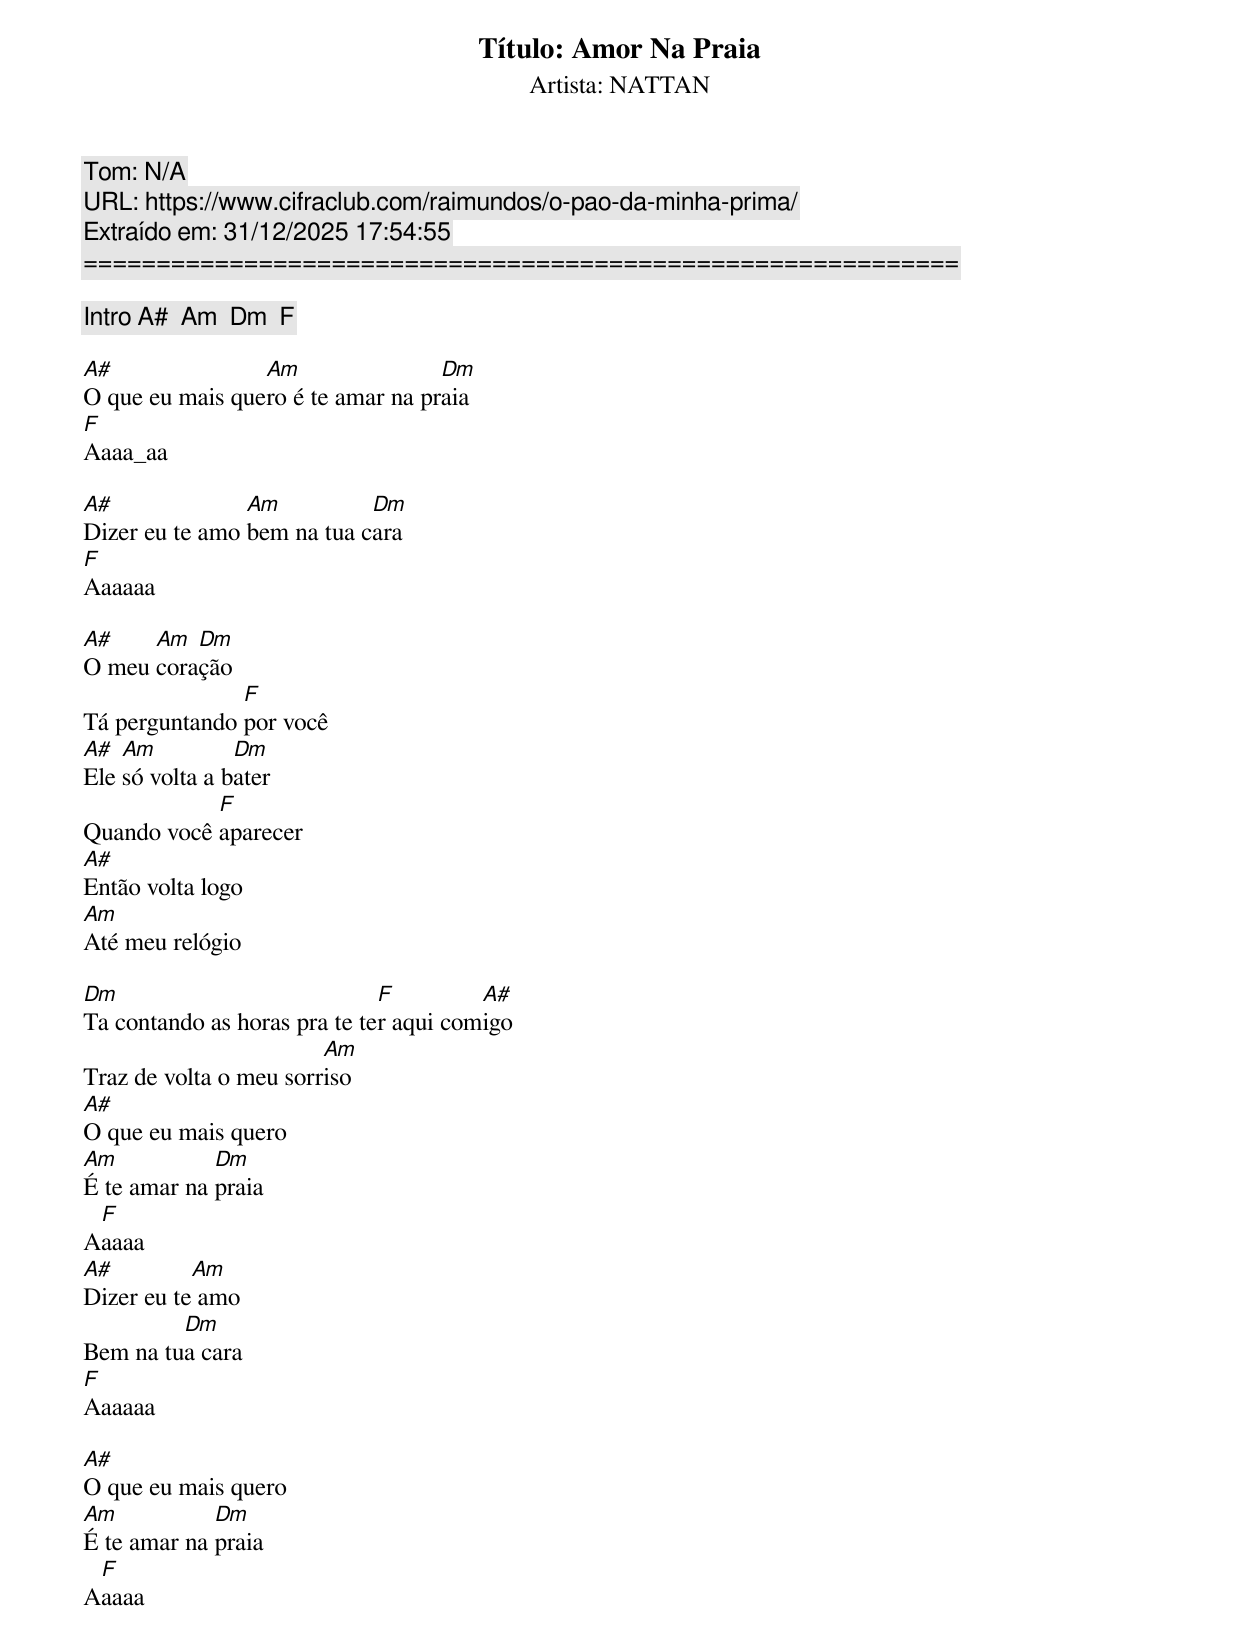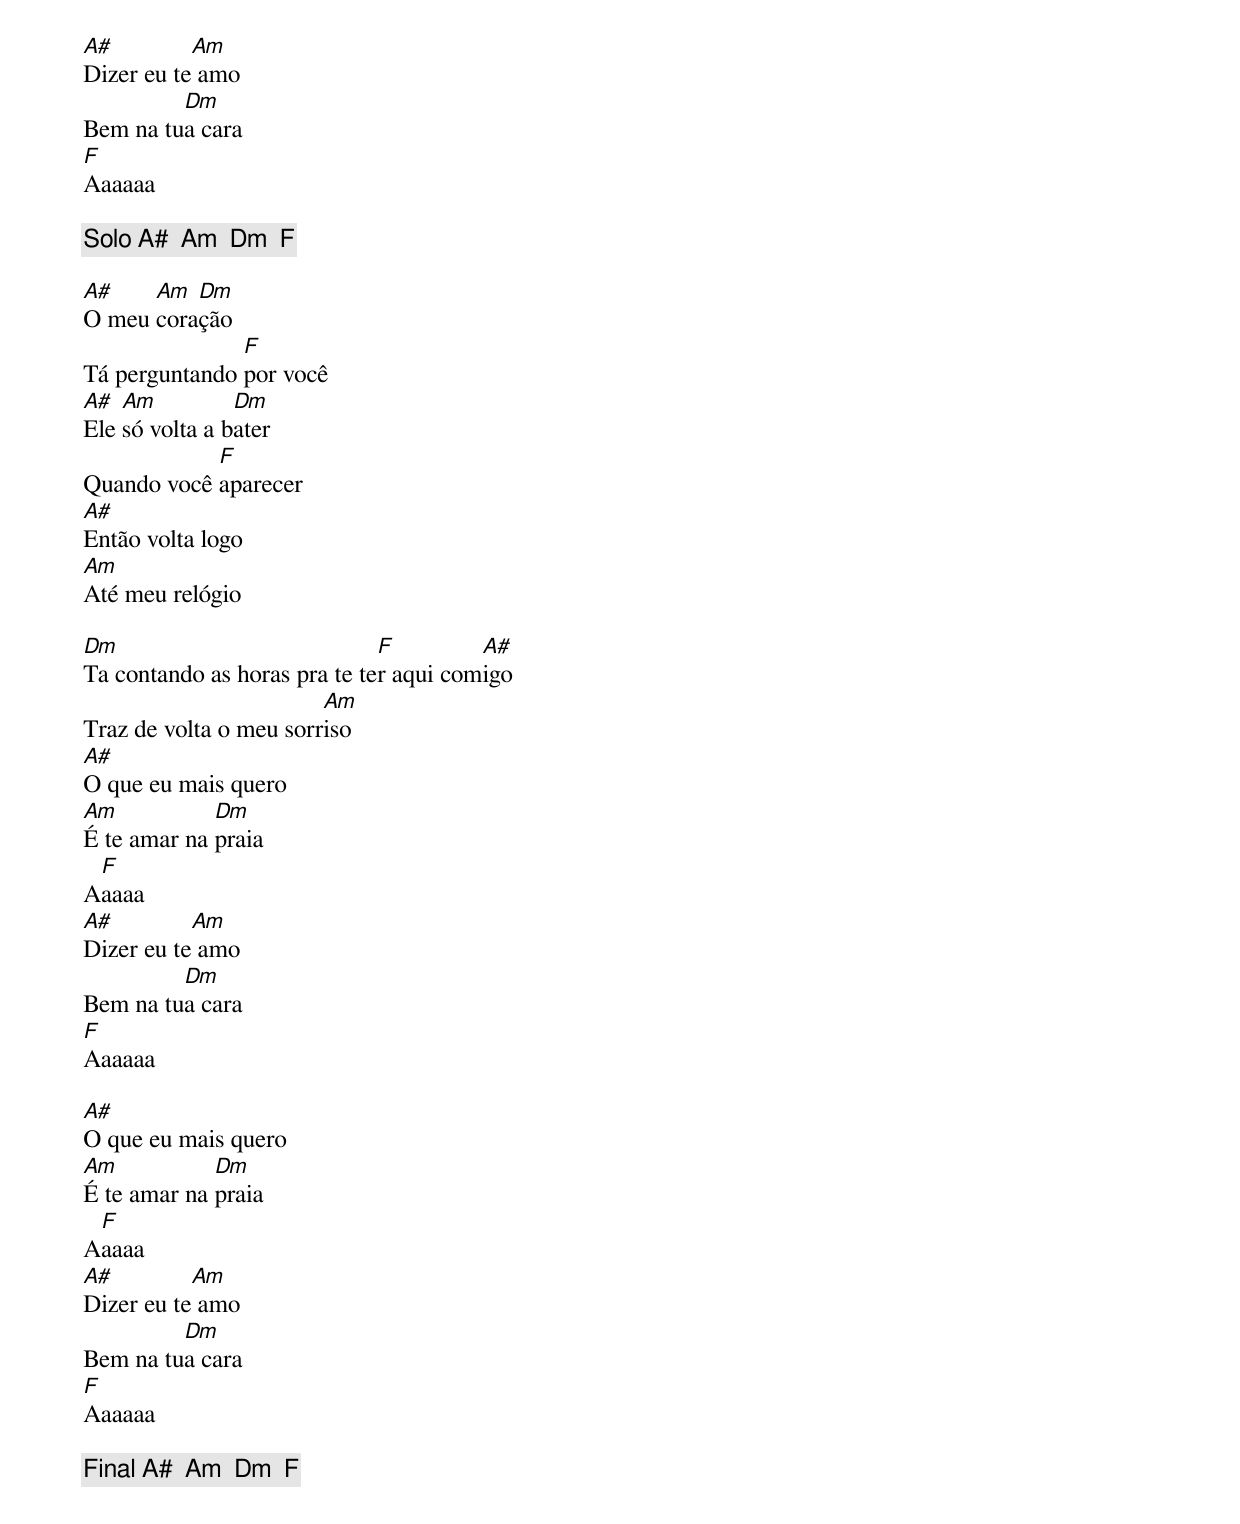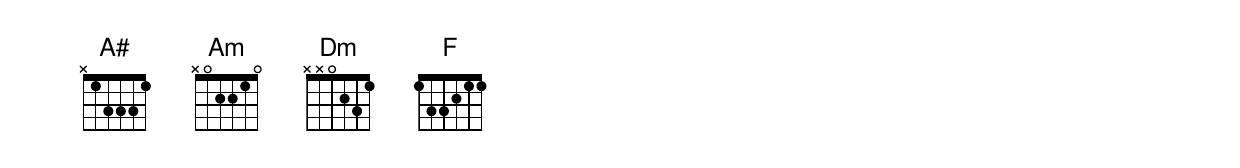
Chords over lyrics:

Título: Amor Na Praia
Artista: NATTAN
Tom: N/A
URL: https://www.cifraclub.com/raimundos/o-pao-da-minha-prima/
Extraído em: 31/12/2025 17:54:55
============================================================

[Intro] A#  Am  Dm  F

A#               Am                Dm
O que eu mais quero é te amar na praia
F
Aaaa_aa

A#              Am          Dm
Dizer eu te amo bem na tua cara
F
Aaaaaa

A#    Am  Dm
O meu coração
               F
Tá perguntando por você
A#  Am          Dm
Ele só volta a bater
            F
Quando você aparecer
A#
Então volta logo
Am
Até meu relógio

Dm                            F         A#
Ta contando as horas pra te ter aqui comigo
                        Am
Traz de volta o meu sorriso
A#
O que eu mais quero
Am           Dm
É te amar na praia
 F
Aaaaa
A#         Am
Dizer eu te amo
         Dm
Bem na tua cara
F
Aaaaaa

A#
O que eu mais quero
Am           Dm
É te amar na praia
 F
Aaaaa
A#         Am
Dizer eu te amo
         Dm
Bem na tua cara
F
Aaaaaa

[Solo] A#  Am  Dm  F

A#    Am  Dm
O meu coração
               F
Tá perguntando por você
A#  Am          Dm
Ele só volta a bater
            F
Quando você aparecer
A#
Então volta logo
Am
Até meu relógio

Dm                            F         A#
Ta contando as horas pra te ter aqui comigo
                        Am
Traz de volta o meu sorriso
A#
O que eu mais quero
Am           Dm
É te amar na praia
 F
Aaaaa
A#         Am
Dizer eu te amo
         Dm
Bem na tua cara
F
Aaaaaa

A#
O que eu mais quero
Am           Dm
É te amar na praia
 F
Aaaaa
A#         Am
Dizer eu te amo
         Dm
Bem na tua cara
F
Aaaaaa

[Final] A#  Am  Dm  F
